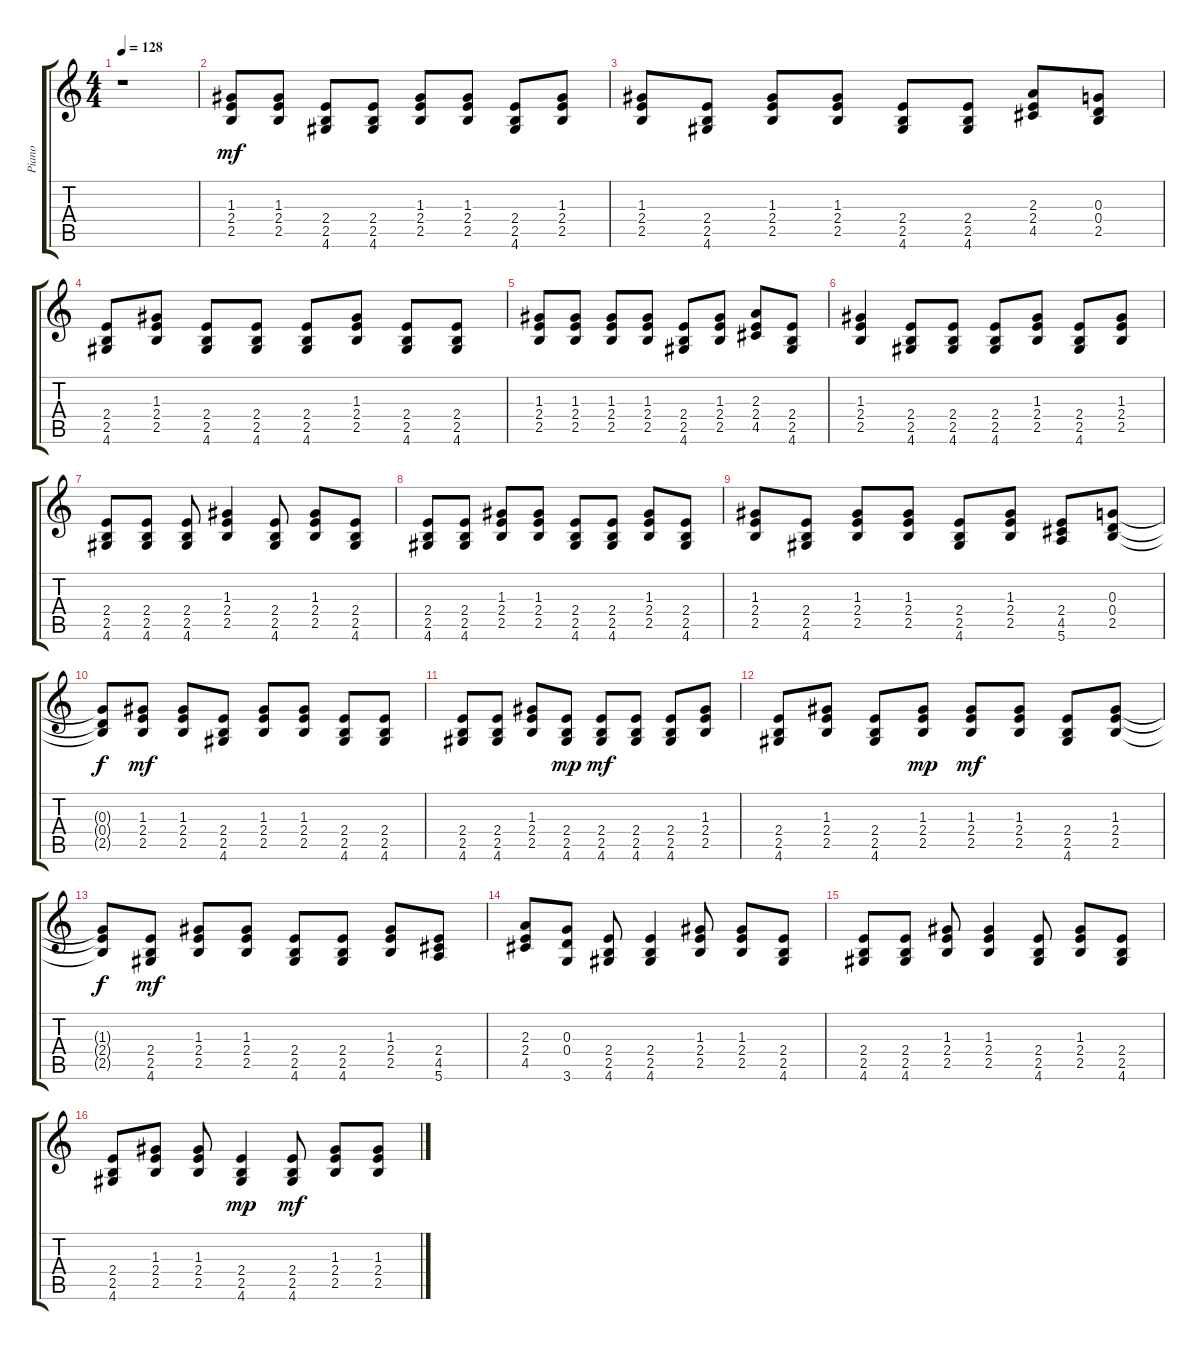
\track ("Piano" "Piano") {instrument brightacousticpiano}
\staff {score tabs}
\tuning (E5 B4 G4 D4 A3 E3) {hide}
\ts (4 4)
\tempo 128
\clef g2
\ks c
r.1{dy mf instrument brightacousticpiano} |
(1.3 2.4 2.5).8 (1.3 2.4 2.5).8 (2.4 2.5 4.6).8 (2.4 2.5 4.6).8 (1.3 2.4 2.5).8 (1.3 2.4 2.5).8 (2.4 2.5 4.6).8 (1.3 2.4 2.5).8 |
(1.3 2.4 2.5).8 (2.4 2.5 4.6).8 (1.3 2.4 2.5).8 (1.3 2.4 2.5).8 (2.4 2.5 4.6).8 (2.4 2.5 4.6).8 (2.3 2.4 4.5).8 (0.3 0.4 2.5).8 |
(2.4 2.5 4.6).8 (1.3 2.4 2.5).8 (2.4 2.5 4.6).8 (2.4 2.5 4.6).8 (2.4 2.5 4.6).8 (1.3 2.4 2.5).8 (2.4 2.5 4.6).8 (2.4 2.5 4.6).8 |
(1.3 2.4 2.5).8 (1.3 2.4 2.5).8 (1.3 2.4 2.5).8 (1.3 2.4 2.5).8 (2.4 2.5 4.6).8 (1.3 2.4 2.5).8 (2.3 2.4 4.5).8 (2.4 2.5 4.6).8 |
(1.3 2.4 2.5).4 (2.4 2.5 4.6).8 (2.4 2.5 4.6).8 (2.4 2.5 4.6).8 (1.3 2.4 2.5).8 (2.4 2.5 4.6).8 (1.3 2.4 2.5).8 |
(2.4 2.5 4.6).8 (2.4 2.5 4.6).8 (2.4 2.5 4.6).8 (1.3 2.4 2.5).4 (2.4 2.5 4.6).8 (1.3 2.4 2.5).8 (2.4 2.5 4.6).8 |
(2.4 2.5 4.6).8 (2.4 2.5 4.6).8 (1.3 2.4 2.5).8 (1.3 2.4 2.5).8 (2.4 2.5 4.6).8 (2.4 2.5 4.6).8 (1.3 2.4 2.5).8 (2.4 2.5 4.6).8 |
(1.3 2.4 2.5).8 (2.4 2.5 4.6).8 (1.3 2.4 2.5).8 (1.3 2.4 2.5).8 (2.4 2.5 4.6).8 (1.3 2.4 2.5).8 (2.4 4.5 5.6).8 (0.3 0.4 2.5).8 |
(0.3{t} 0.4{t} 2.5{t}).8{dy f} (1.3 2.4 2.5).8{dy mf} (1.3 2.4 2.5).8 (2.4 2.5 4.6).8 (1.3 2.4 2.5).8 (1.3 2.4 2.5).8 (2.4 2.5 4.6).8 (2.4 2.5 4.6).8 |
(2.4 2.5 4.6).8 (2.4 2.5 4.6).8 (1.3 2.4 2.5).8 (2.4 2.5 4.6).8{dy mp} (2.4 2.5 4.6).8{dy mf} (2.4 2.5 4.6).8 (2.4 2.5 4.6).8 (1.3 2.4 2.5).8 |
(2.4 2.5 4.6).8 (1.3 2.4 2.5).8 (2.4 2.5 4.6).8 (1.3 2.4 2.5).8{dy mp} (1.3 2.4 2.5).8{dy mf} (1.3 2.4 2.5).8 (2.4 2.5 4.6).8 (1.3 2.4 2.5).8 |
(1.3{t} 2.4{t} 2.5{t}).8{dy f} (2.4 2.5 4.6).8{dy mf} (1.3 2.4 2.5).8 (1.3 2.4 2.5).8 (2.4 2.5 4.6).8 (2.4 2.5 4.6).8 (1.3 2.4 2.5).8 (2.4 4.5 5.6).8 |
(2.3 2.4 4.5).8 (0.3 0.4 3.6).8 (2.4 2.5 4.6).8 (2.4 2.5 4.6).4 (1.3 2.4 2.5).8 (1.3 2.4 2.5).8 (2.4 2.5 4.6).8 |
(2.4 2.5 4.6).8 (2.4 2.5 4.6).8 (1.3 2.4 2.5).8 (1.3 2.4 2.5).4 (2.4 2.5 4.6).8 (1.3 2.4 2.5).8 (2.4 2.5 4.6).8 |
(2.4 2.5 4.6).8 (1.3 2.4 2.5).8 (1.3 2.4 2.5).8 (2.4 2.5 4.6).4{dy mp} (2.4 2.5 4.6).8{dy mf} (1.3 2.4 2.5).8 (1.3 2.4 2.5).8
